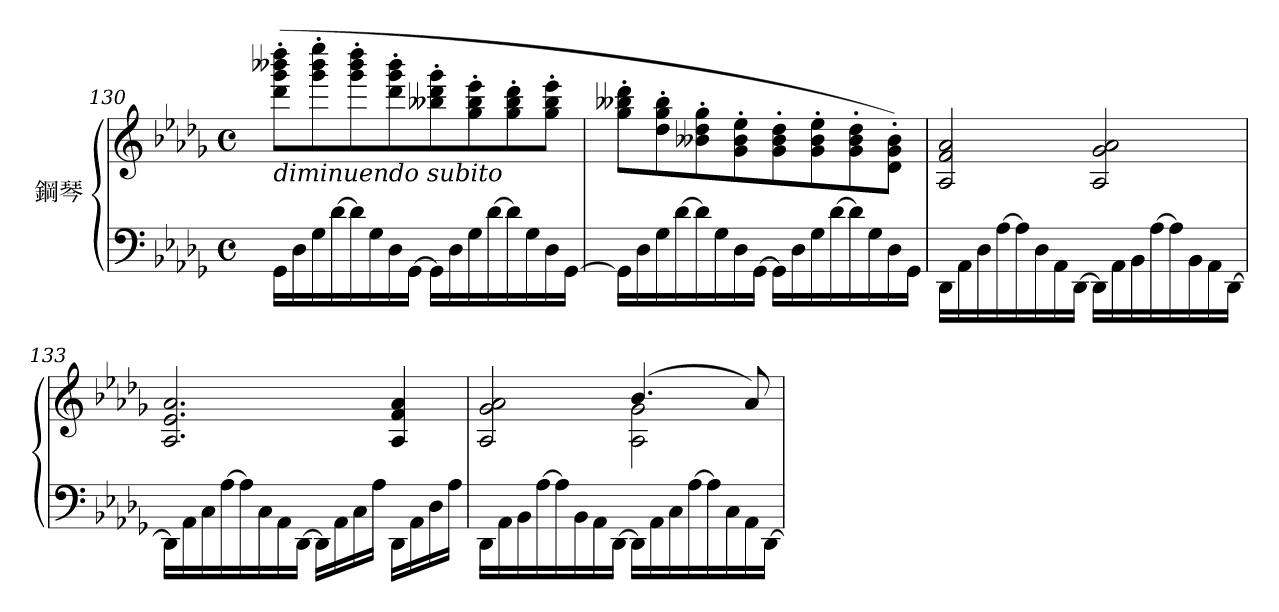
**kern	**kern	**dynam
*part1	*part1	*part1
*staff2	*staff1	*staff1/2
*I"鋼琴	*	*
*clefF4	*clefG2	*
*k[b-e-a-d-g-]	*k[b-e-a-d-g-]	*
*M4/4	*M4/4	*
*met(c)	*met(c)	*
*MM92	*MM92	*
=130	=130	=130
!	!LO:TX:b:i:t=diminuendo subito	!
16GG-\LL	(>8ddd-\' 8ggg-\' 8bbb--X\' 8dddd-\'L	.
16D-\	.	.
16G-\	8ggg-\' 8bbb--\' 8eeee-\'	.
[16d-\	.	.
*	*MM90	*
16d-\]	8ggg-\' 8bbb--\' 8dddd-\'	.
16G-\	.	.
16D-\	8ddd-\' 8ggg-\' 8bbb--\'	.
[16GG-\JJ	.	.
*	*MM88	*
16GG-\LL]	8bb--X\' 8ddd-\' 8ggg-\'	.
16D-\	.	.
16G-\	8gg-\' 8bb--\' 8eee-\'	.
[16d-\	.	.
*	*MM86	*
16d-\]	8gg-\' 8bb--\' 8ddd-\'	.
16G-\	.	.
16D-\	8gg-\' 8bb--\' 8eee-\'J	.
[16GG-\JJ	.	.
!!LO:LB:g=z
=131	=131	=131
*	*MM84	*
16GG-\LL]	8gg-\' 8bb--X\' 8ddd-\'L	.
16D-\	.	.
16G-\	8dd-\' 8gg-\' 8bb--\'	.
[16d-\	.	.
*	*MM82	*
16d-\]	8b--X\' 8dd-\' 8gg-\'	.
16G-\	.	.
16D-\	8g-\' 8b--\' 8ee-\'	.
[16GG-\JJ	.	.
*	*MM80	*
16GG-\LL]	8g-\' 8b--\' 8dd-\'	.
16D-\	.	.
16G-\	8g-\' 8b--\' 8ee-\'	.
[16d-\	.	.
*	*MM78	*
16d-\]	8g-\' 8b--\' 8dd-\'	.
16G-\	.	.
16D-\	8d-\' 8g-\' 8b--\'J)	.
16GG-\JJ	.	.
=132	=132	=132
*	*MM76	*
!	!	!LO:DY:b
!	!	!LO:DY:n=1:b
16DD-\LL	2A-/ 2f/ 2a-/	p other-dynamics
16AA-\	.	.
*	*MM74	*
16D-\	.	.
[16A-\	.	.
*	*MM72	*
16A-\]	.	.
16D-\	.	.
*	*MM70	*
16AA-\	.	.
[16DD-\JJ	.	.
*	*MM68	*
16DD-\LL]	2A-/ 2g-/ 2a-/	.
16AA-\	.	.
*	*MM66	*
16BB-\	.	.
[16A-\	.	.
*	*MM64	*
16A-\]	.	.
16BB-\	.	.
*	*MM62	*
16AA-\	.	.
[16DD-\JJ	.	.
=133	=133	=133
*	*MM60	*
16DD-\LL]	2.A-/ 2.e-/ 2.a-/	.
16AA-\	.	.
16C\	.	.
[16A-\	.	.
16A-\]	.	.
16C\	.	.
16AA-\	.	.
[16DD-\JJ	.	.
16DD-\LL]	.	.
16AA-\	.	.
16C\	.	.
16A-\JJ	.	.
16DD-\LL	4A-/ 4f/ 4a-/	.
16AA-\	.	.
16D-\	.	.
16A-\JJ	.	.
!!LO:PB:g=z
=134	=134	=134
*	*^	*
16DD-\LL	2A-/ 2g-/ 2a-/	2ryy	.
16AA-\	.	.	.
16BB-\	.	.	.
[16A-\	.	.	.
16A-\]	.	.	.
16BB-\	.	.	.
16AA-\	.	.	.
[16DD-\JJ	.	.	.
16DD-\LL]	(>4.b-/	2A-\ 2g-\	.
16AA-\	.	.	.
16C\	.	.	.
[16A-\	.	.	.
16A-\]	.	.	.
16C\	.	.	.
16AA-\	8a-/)	.	.
[16DD-\JJ	.	.	.
*	*v	*v	*
=	=	=
*-	*-	*-
